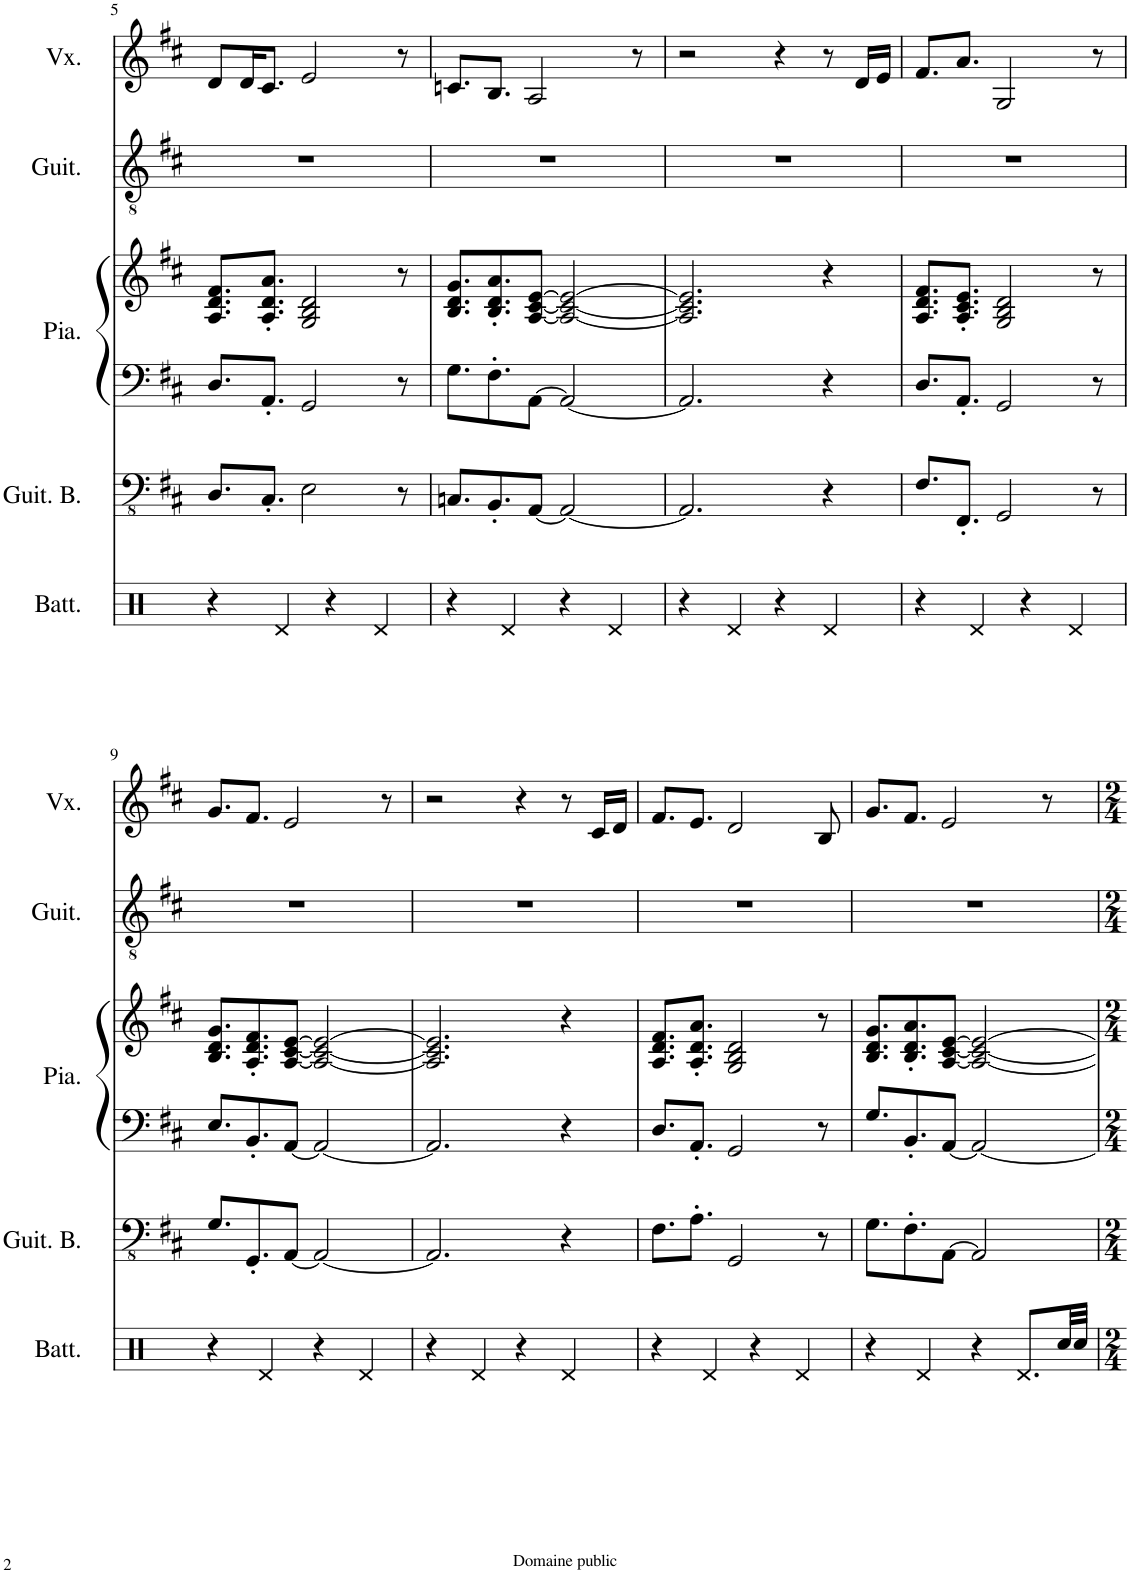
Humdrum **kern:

**kern	**kern	**kern	**kern	**kern	**kern
*part5	*part4	*part3	*part3	*part2	*part1
*staff6	*staff5	*staff4	*staff3	*staff2	*staff1
*I"Batterie	*I"Guitare basse	*I"Piano	*	*I"Guitare acoustique	*I"Voix
*I'Batt.	*I'Guit. B.	*I'Pia.	*	*I'Guit.	*I'Vx.
!!LO:PB:g=z
*clefX	*clefFv4	*clefF4	*clefG2	*clefGv2	*clefG2
*	*	*	*	*	*Trd4c7
*k[]	*k[f#c#]	*k[f#c#]	*k[f#c#]	*k[f#c#]	*k[f#c#]
*M4/4	*M4/4	*M4/4	*M4/4	*M4/4	*M4/4
=5	=5	=5	=5	=5	=5
4r	8.DD/L	8.D/L	8.A/ 8.d/ 8.f#/L	1r	8d/L
.	.	.	.	.	16d/K
.	8.CC#'/J	8.AA'/J	8.A/' 8.d/' 8.a/'J	.	8.c#/J
4Rd/	.	.	.	.	.
.	2EE\	2GG/	2G/ 2B/ 2d/	.	2e/
4r	.	.	.	.	.
4Rd/	.	.	.	.	.
.	8r	8r	8r	.	8r
=6	=6	=6	=6	=6	=6
4r	8.CCn/L	8.G\L	8.B/ 8.d/ 8.g/L	1r	8.cn/L
.	8.BBB'/	8.F#'\	8.B/' 8.d/' 8.a/'	.	8.B/J
4Rd/	.	.	.	.	.
.	[8AAA/J	[8AA\J	[8A/ [8c#/ [8e/J	.	2A/
4r	2AAA/_	2AA/_	2A/_ 2c#/_ 2e/_	.	.
4Rd/	.	.	.	.	.
.	.	.	.	.	8r
=7	=7	=7	=7	=7	=7
4r	2.AAA/]	2.AA/]	2.A/] 2.c#/] 2.e/]	1r	2r
4Rd/	.	.	.	.	.
4r	.	.	.	.	4r
4Rd/	4r	4r	4r	.	8r
.	.	.	.	.	16d/LL
.	.	.	.	.	16e/JJ
=8	=8	=8	=8	=8	=8
4r	8.FF#/L	8.D/L	8.A/ 8.d/ 8.f#/L	1r	8.f#/L
.	8.FFF#'/J	8.AA'/J	8.A/' 8.c#/' 8.e/'J	.	8.a/J
4Rd/	.	.	.	.	.
.	2GGG/	2GG/	2G/ 2B/ 2d/	.	2G/
4r	.	.	.	.	.
4Rd/	.	.	.	.	.
.	8r	8r	8r	.	8r
!!LO:LB:g=z
=9	=9	=9	=9	=9	=9
4r	8.GG/L	8.E/L	8.B/ 8.d/ 8.g/L	1r	8.g/L
.	8.GGG'/	8.BB'/	8.A/' 8.d/' 8.f#/'	.	8.f#/J
4Rd/	.	.	.	.	.
.	[8AAA/J	[8AA/J	[8A/ [8c#/ [8e/J	.	2e/
4r	2AAA/_	2AA/_	2A/_ 2c#/_ 2e/_	.	.
4Rd/	.	.	.	.	.
.	.	.	.	.	8r
=10	=10	=10	=10	=10	=10
4r	2.AAA/]	2.AA/]	2.A/] 2.c#/] 2.e/]	1r	2r
4Rd/	.	.	.	.	.
4r	.	.	.	.	4r
4Rd/	4r	4r	4r	.	8r
.	.	.	.	.	16c#/LL
.	.	.	.	.	16d/JJ
=11	=11	=11	=11	=11	=11
4r	8.FF#\L	8.D/L	8.A/ 8.d/ 8.f#/L	1r	8.f#/L
.	8.AA'\J	8.AA'/J	8.A/' 8.d/' 8.a/'J	.	8.e/J
4Rd/	.	.	.	.	.
.	2GGG/	2GG/	2G/ 2B/ 2d/	.	2d/
4r	.	.	.	.	.
4Rd/	.	.	.	.	.
.	8r	8r	8r	.	8B/
=12	=12	=12	=12	=12	=12
4r	8.GG\L	8.G/L	8.B/ 8.d/ 8.g/L	1r	8.g/L
.	8.FF#'\	8.BB'/	8.B/' 8.d/' 8.a/'	.	8.f#/J
4Rd/	.	.	.	.	.
.	[8AAA\J	[8AA/J	[8A/ [8c#/ [8e/J	.	2e/
4r	2AAA/]	2AA/_	2A/_ 2c#/_ 2e/_	.	.
8.Rd/L	.	.	.	.	.
.	.	.	.	.	8r
32Rcc/LL	.	.	.	.	.
32Rcc/JJJ	.	.	.	.	.
=	=	=	=	=	=
*-	*-	*-	*-	*-	*-
